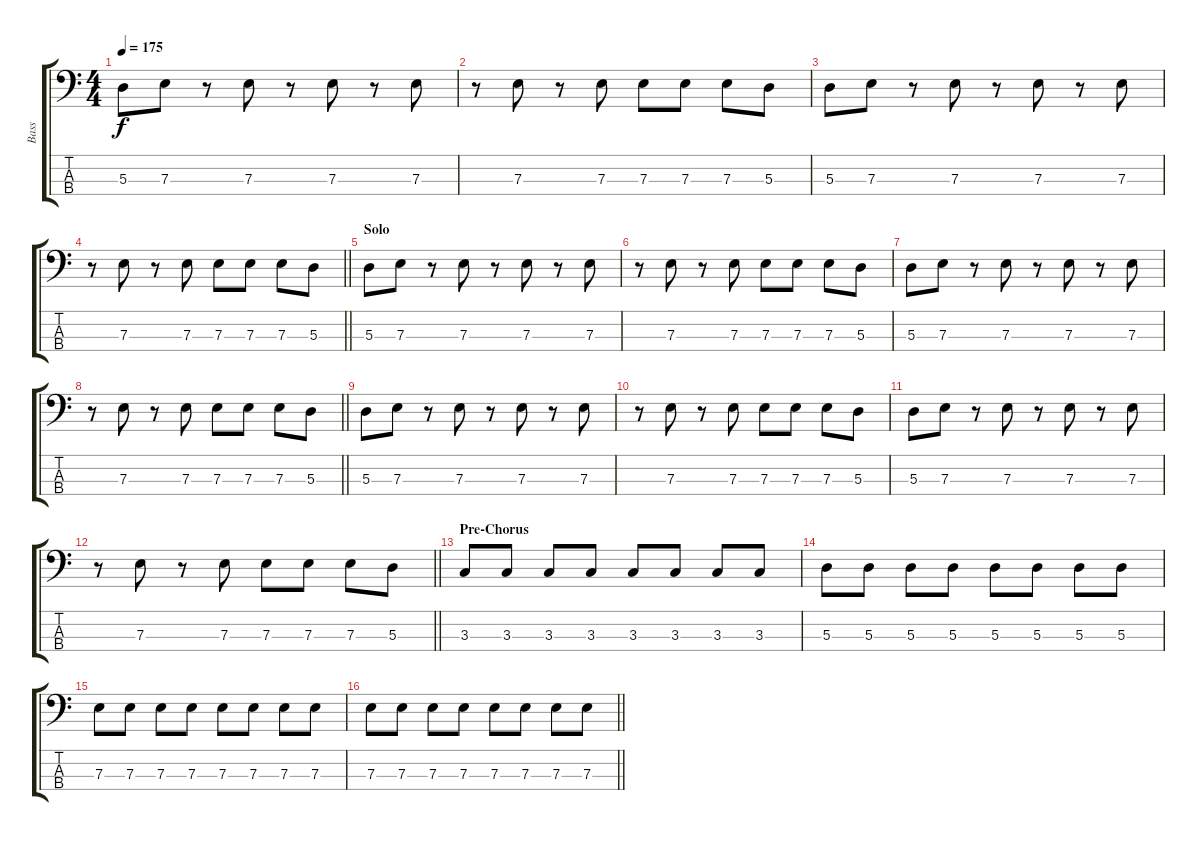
\track ("Bass" "Bass") {instrument electricbassfinger}
\staff {score tabs}
\tuning (G2 D2 A1 E1) {hide}
\ts (4 4)
\tempo 175
\clef f4
\ks c
5.3.8{dy f} 7.3.8 r.8 7.3.8 r.8 7.3.8 r.8 7.3.8 |
r.8 7.3.8 r.8 7.3.8 7.3.8 7.3.8 7.3.8 5.3.8 |
5.3.8 7.3.8 r.8 7.3.8 r.8 7.3.8 r.8 7.3.8 |
\barLineRight lightlight
r.8 7.3.8 r.8 7.3.8 7.3.8 7.3.8 7.3.8 5.3.8 |
\section ("" "Solo")
5.3.8 7.3.8 r.8 7.3.8 r.8 7.3.8 r.8 7.3.8 |
r.8 7.3.8 r.8 7.3.8 7.3.8 7.3.8 7.3.8 5.3.8 |
5.3.8 7.3.8 r.8 7.3.8 r.8 7.3.8 r.8 7.3.8 |
\barLineRight lightlight
r.8 7.3.8 r.8 7.3.8 7.3.8 7.3.8 7.3.8 5.3.8 |
5.3.8 7.3.8 r.8 7.3.8 r.8 7.3.8 r.8 7.3.8 |
r.8 7.3.8 r.8 7.3.8 7.3.8 7.3.8 7.3.8 5.3.8 |
5.3.8 7.3.8 r.8 7.3.8 r.8 7.3.8 r.8 7.3.8 |
\barLineRight lightlight
r.8 7.3.8 r.8 7.3.8 7.3.8 7.3.8 7.3.8 5.3.8 |
\section ("" "Pre-Chorus")
3.3.8 3.3.8 3.3.8 3.3.8 3.3.8 3.3.8 3.3.8 3.3.8 |
5.3.8 5.3.8 5.3.8 5.3.8 5.3.8 5.3.8 5.3.8 5.3.8 |
7.3.8 7.3.8 7.3.8 7.3.8 7.3.8 7.3.8 7.3.8 7.3.8 |
\barLineRight lightlight
7.3.8 7.3.8 7.3.8 7.3.8 7.3.8 7.3.8 7.3.8 7.3.8
